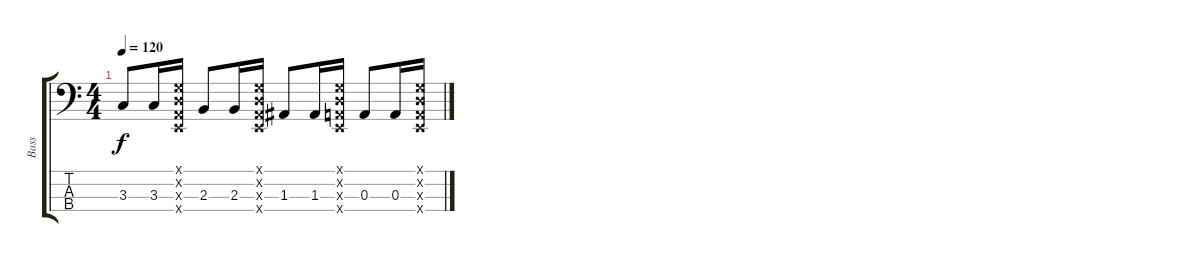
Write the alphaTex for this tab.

\track ("Bass" "Bass") {instrument electricbassfinger}
\staff {score tabs}
\tuning (G2 D2 A1 E1) {hide}
\ts (4 4)
\tempo 120
\clef f4
\ks c
3.3.8{dy f} 3.3.16 (0.1{x} 0.2{x} 0.3{x} 0.4{x}).16 2.3.8 2.3.16 (0.1{x} 0.2{x} 0.3{x} 0.4{x}).16 1.3.8 1.3.16 (0.1{x} 0.2{x} 0.3{x} 0.4{x}).16 0.3.8 0.3.16 (0.1{x} 0.2{x} 0.3{x} 0.4{x}).16
